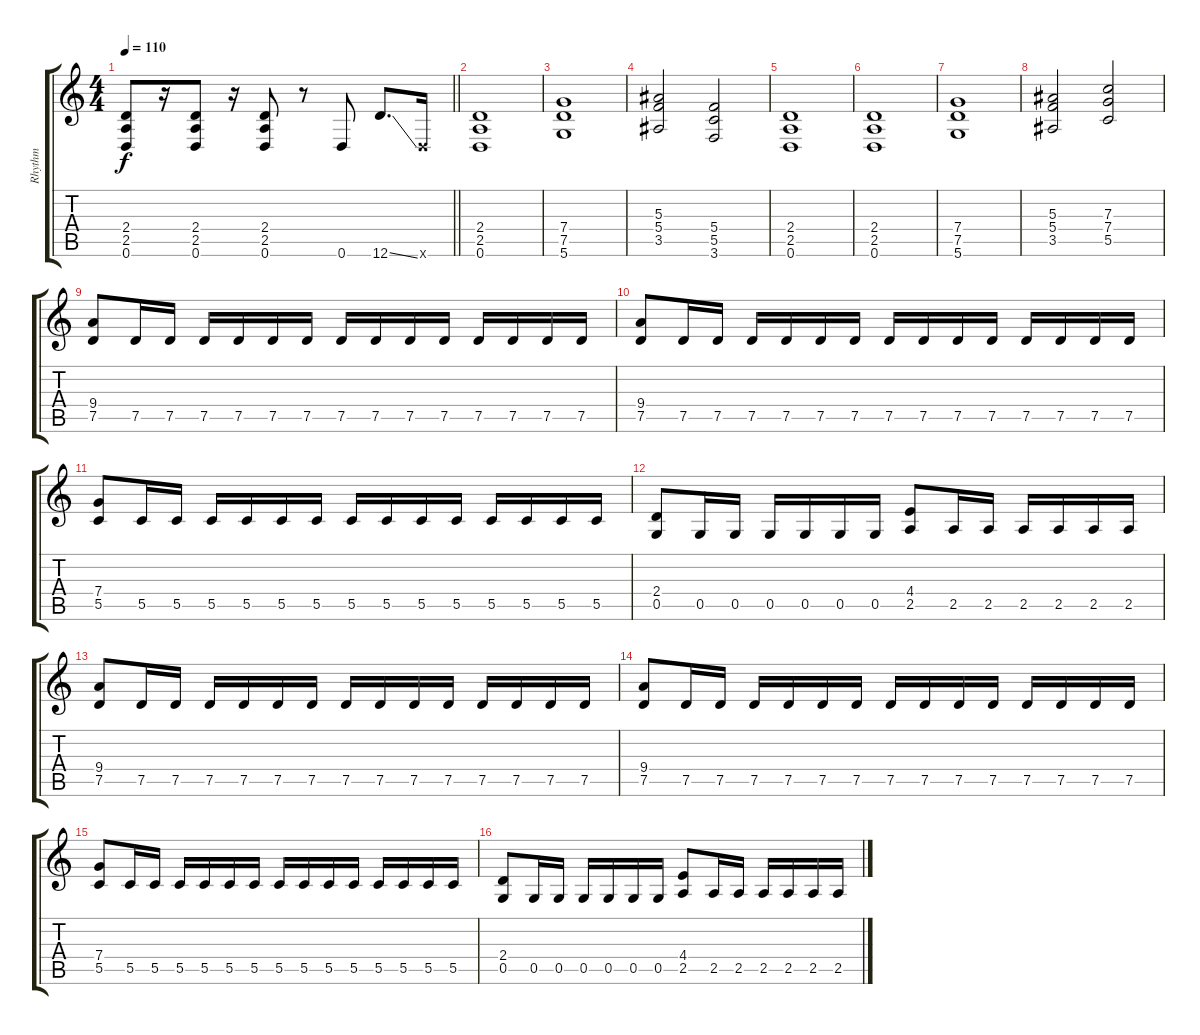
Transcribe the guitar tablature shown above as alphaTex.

\track ("Rhythm" "Rhythm") {instrument distortionguitar}
\staff {score tabs}
\tuning (D4 A3 F3 C3 G2 D2) {hide}
\ts (4 4)
\section ("" "")
\tempo 110
\clef g2
\barLineRight lightlight
\ks c
(2.4 2.5 0.6).8{dy f} r.16 (2.4 2.5 0.6).8 r.16 (2.4 2.5 0.6).8 r.8 0.6.8 12.6{ss}.8{d} 0.6{x}.16 |
(2.4 2.5 0.6).1 |
(7.4 7.5 5.6).1 |
(5.3 5.4 3.5).2 (5.4 5.5 3.6).2 |
(2.4 2.5 0.6).1 |
(2.4 2.5 0.6).1 |
(7.4 7.5 5.6).1 |
(5.3 5.4 3.5).2 (7.3 7.4 5.5).2 |
(9.4 7.5).8 7.5.16 7.5.16 7.5.16 7.5.16 7.5.16 7.5.16 7.5.16 7.5.16 7.5.16 7.5.16 7.5.16 7.5.16 7.5.16 7.5.16 |
(9.4 7.5).8 7.5.16 7.5.16 7.5.16 7.5.16 7.5.16 7.5.16 7.5.16 7.5.16 7.5.16 7.5.16 7.5.16 7.5.16 7.5.16 7.5.16 |
(7.4 5.5).8 5.5.16 5.5.16 5.5.16 5.5.16 5.5.16 5.5.16 5.5.16 5.5.16 5.5.16 5.5.16 5.5.16 5.5.16 5.5.16 5.5.16 |
(2.4 0.5).8 0.5.16 0.5.16 0.5.16 0.5.16 0.5.16 0.5.16 (4.4 2.5).8 2.5.16 2.5.16 2.5.16 2.5.16 2.5.16 2.5.16 |
(9.4 7.5).8 7.5.16 7.5.16 7.5.16 7.5.16 7.5.16 7.5.16 7.5.16 7.5.16 7.5.16 7.5.16 7.5.16 7.5.16 7.5.16 7.5.16 |
(9.4 7.5).8 7.5.16 7.5.16 7.5.16 7.5.16 7.5.16 7.5.16 7.5.16 7.5.16 7.5.16 7.5.16 7.5.16 7.5.16 7.5.16 7.5.16 |
(7.4 5.5).8 5.5.16 5.5.16 5.5.16 5.5.16 5.5.16 5.5.16 5.5.16 5.5.16 5.5.16 5.5.16 5.5.16 5.5.16 5.5.16 5.5.16 |
(2.4 0.5).8 0.5.16 0.5.16 0.5.16 0.5.16 0.5.16 0.5.16 (4.4 2.5).8 2.5.16 2.5.16 2.5.16 2.5.16 2.5.16 2.5.16
